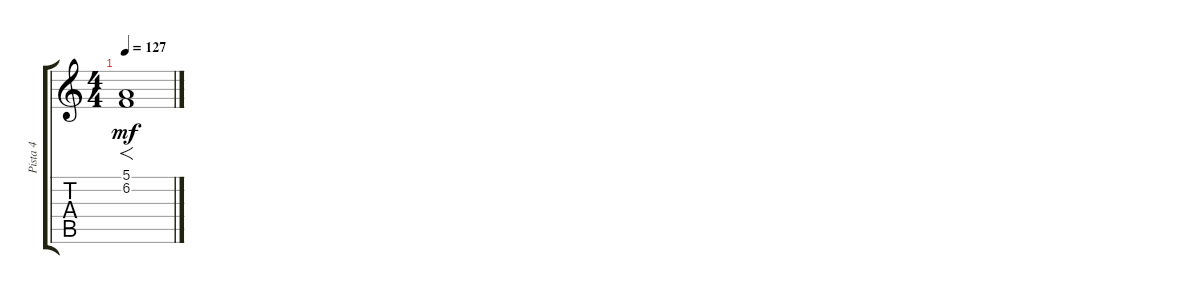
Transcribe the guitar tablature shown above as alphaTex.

\track ("Pista 4" "Pista 4") {instrument lead5charang}
\staff {score tabs}
\tuning (E4 B3 G3 D3 A2 E2) {hide}
\ts (4 4)
\tempo 127
\clef g2
\ks c
(5.1 6.2).1{f dy mf}
